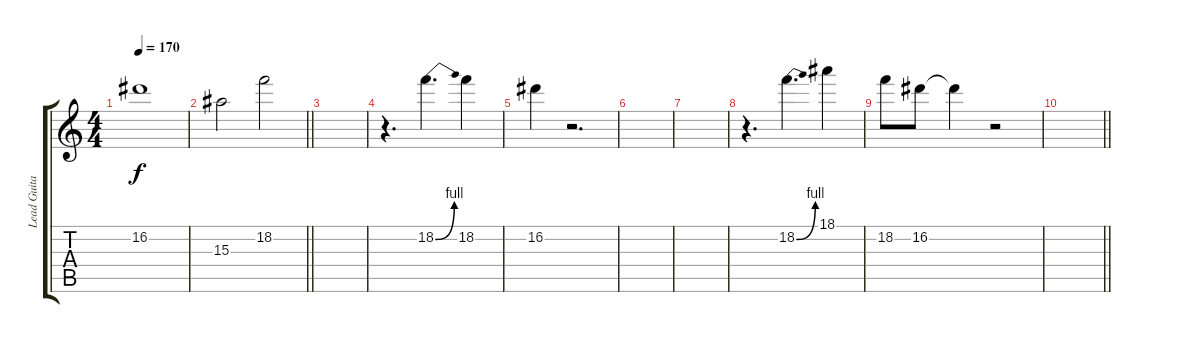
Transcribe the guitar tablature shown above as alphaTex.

\track ("Lead Guitar" "Lead Guita") {instrument overdrivenguitar}
\staff {score tabs}
\tuning (E4 B3 G3 D3 A2 E2) {hide}
\ts (4 4)
\tempo 170
\clef g2
\ks c
16.2{t}.1{dy f} |
\barLineRight lightlight
15.3.2 18.2.2 |
|
r.4{d} 18.2{be (bend 0 0 60 4)}.4{d} 18.2.4 |
16.2.4 r.2{d} |
|
|
r.4{d} 18.2{be (bend 0 0 60 4)}.4{d} 18.1.4 |
18.2.8 16.2.8 16.2{t}.4 r.2 |
\barLineRight lightlight
